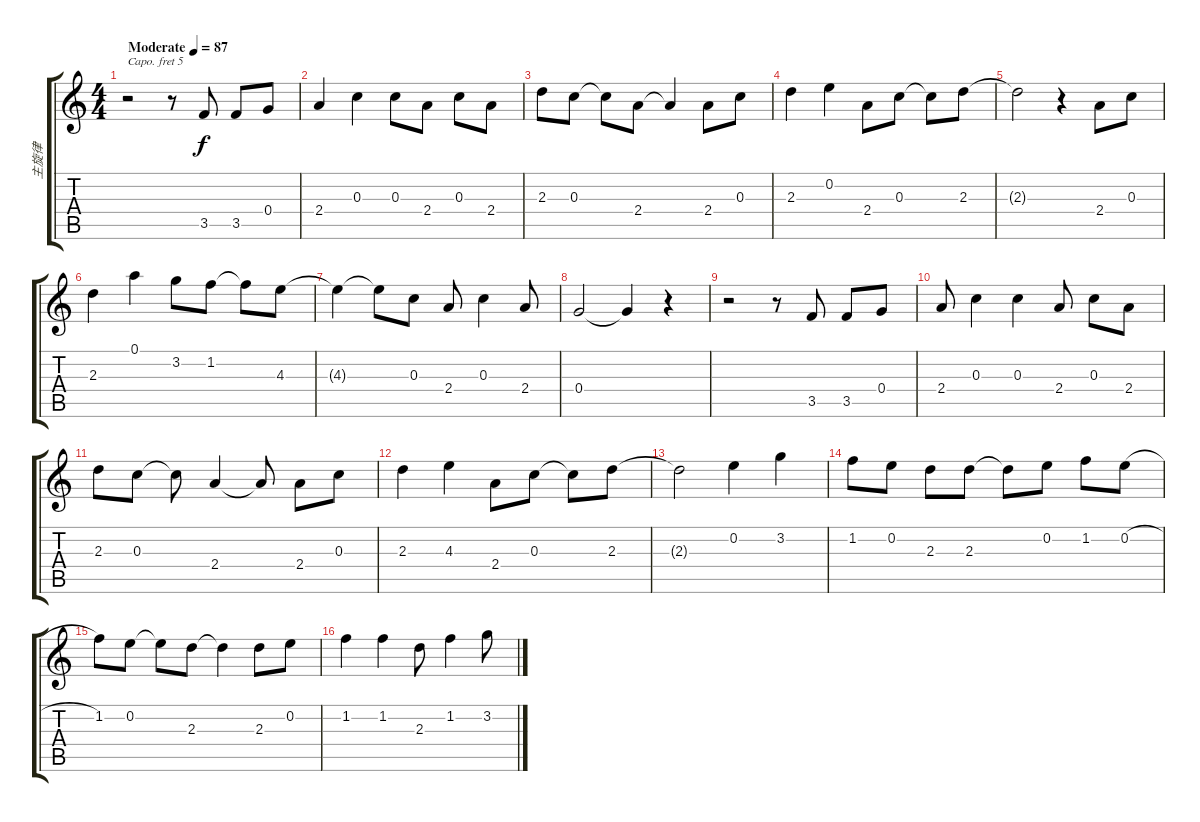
\track ("主旋律" "主旋律") {instrument electricguitarjazz}
\staff {score tabs}
\capo 5
\tuning (E4 B3 G3 D3 A2 E2) {hide}
\ts (4 4)
\tempo (87 "Moderate")
\clef g2
\ks c
r.2{dy f instrument electricguitarjazz} r.8 3.5.8 3.5.8 0.4.8 |
2.4.4 0.3.4 0.3.8 2.4.8 0.3.8 2.4.8 |
2.3.8 0.3.8 0.3{t}.8 2.4.8 2.4{t}.4 2.4.8 0.3.8 |
2.3.4 0.2.4 2.4.8 0.3.8 0.3{t}.8 2.3.8 |
2.3{t}.2 r.4 2.4.8 0.3.8 |
2.3.4 0.1.4 3.2.8 1.2.8 1.2{t}.8 4.3.8 |
4.3{t}.4 4.3{t}.8 0.3.8 2.4.8 0.3.4 2.4.8 |
0.4.2 0.4{t}.4 r.4 |
r.2 r.8 3.5.8 3.5.8 0.4.8 |
2.4.8 0.3.4 0.3.4 2.4.8 0.3.8 2.4.8 |
2.3.8 0.3.8 0.3{t}.8 2.4.4 2.4{t}.8 2.4.8 0.3.8 |
2.3.4 4.3.4 2.4.8 0.3.8 0.3{t}.8 2.3.8 |
2.3{t}.2 0.2.4 3.2.4 |
1.2.8 0.2.8 2.3.8 2.3.8 2.3{t}.8 0.2.8 1.2.8 0.2{h}.8 |
1.2.8 0.2.8 0.2{t}.8 2.3.8 2.3{t}.4 2.3.8 0.2.8 |
1.2.4 1.2.4 2.3.8 1.2.4 3.2.8
